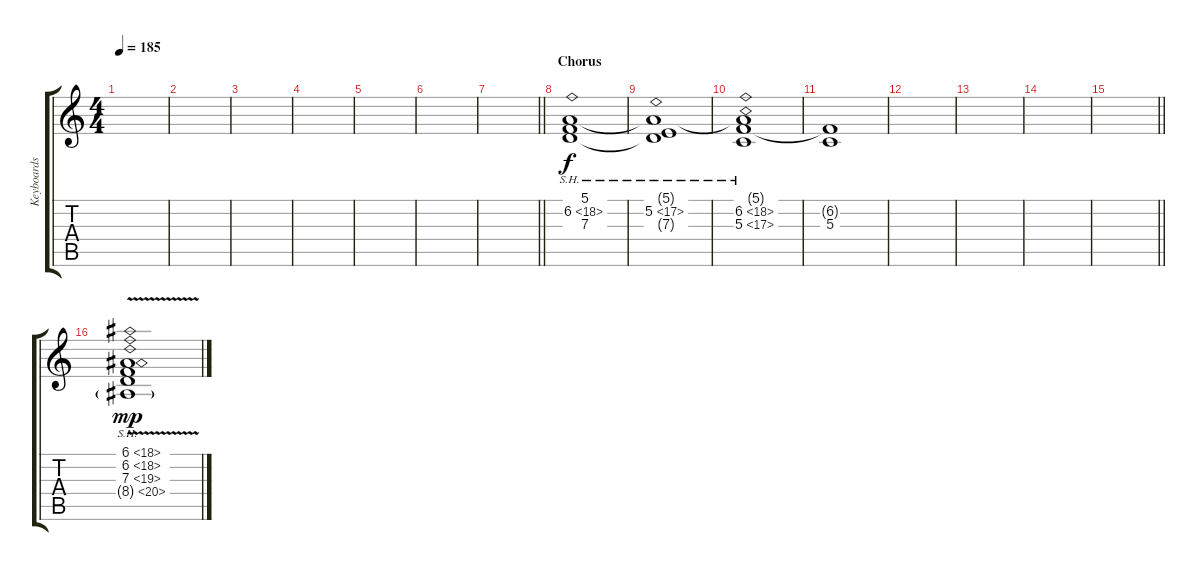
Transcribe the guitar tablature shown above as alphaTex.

\track ("Keyboards" "Keyboards") {instrument pad6metallic}
\staff {score tabs}
\tuning (E4 B3 G3 D3 A2 D2) {hide}
\ts (4 4)
\tempo 185
\clef g2
\ks c
|
|
|
|
|
|
\barLineRight lightlight
|
\section ("" "Chorus")
(5.1 6.2{sh 12} 7.3).1{dy f} |
(5.1{t} 5.2{sh 12} 7.3{t}).1 |
(5.1{t} 6.2{sh 12} 5.3{sh 12}).1 |
(6.2{t} 5.3).1 |
|
|
|
\barLineRight lightlight
|
\section ("" "")
(6.1{sh 12} 6.2{sh 12} 7.3{sh 12} 8.4{sh 12 v g}).1{dy mp}
